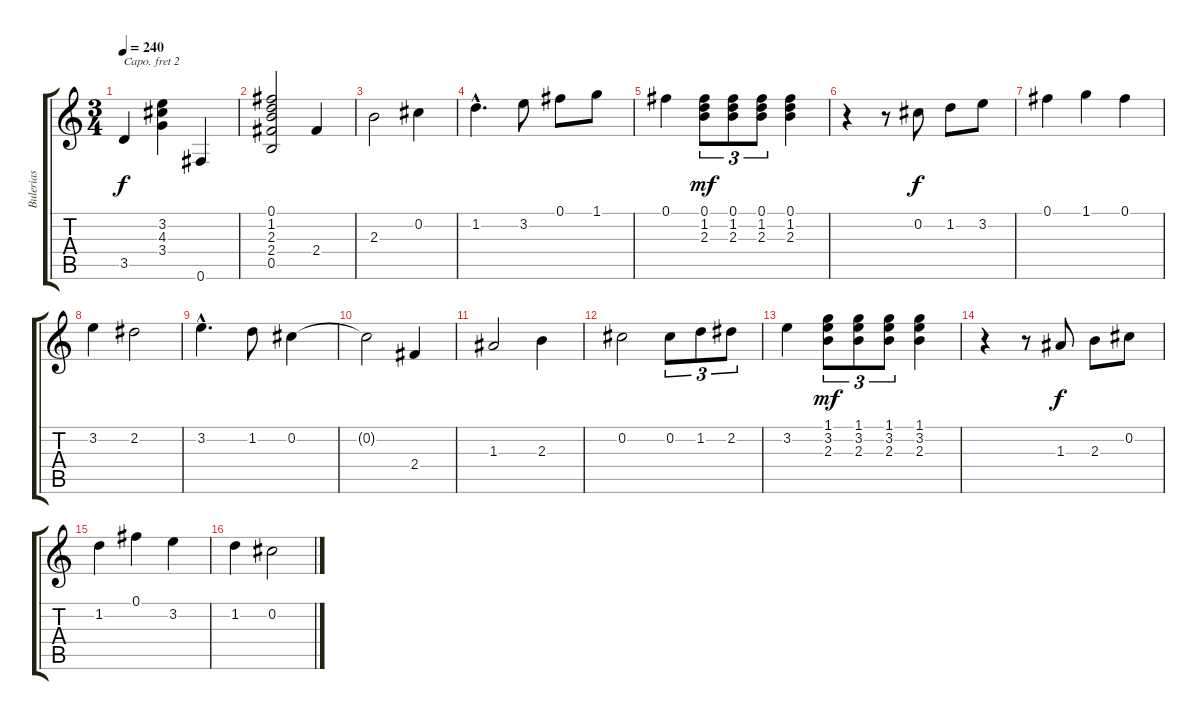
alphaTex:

\track ("Bulerias" "Bulerias") {instrument acousticguitarnylon}
\staff {score tabs}
\capo 2
\tuning (E4 B3 G3 D3 A2 E2) {hide}
\ts (3 4)
\tempo 240
\clef g2
\ks c
3.5.4{dy f} (3.2 4.3 3.4).4 0.6.4 |
(0.1 1.2 2.3 2.4 0.5).2 2.4.4 |
2.3.2 0.2.4 |
1.2{hac}.4{d} 3.2.8 0.1.8 1.1.8 |
0.1.4 (0.1 1.2 2.3).8{tu (3 2) dy mf} (0.1 1.2 2.3).8{tu (3 2)} (0.1 1.2 2.3).8{tu (3 2)} (0.1 1.2 2.3).4 |
r.4 r.8 0.2.8{dy f} 1.2.8 3.2.8 |
0.1.4 1.1.4 0.1.4 |
3.2.4 2.2.2 |
3.2{hac}.4{d} 1.2.8 0.2.4 |
0.2{t}.2 2.4.4 |
1.3.2 2.3.4 |
0.2.2 0.2.8{tu (3 2)} 1.2.8{tu (3 2)} 2.2.8{tu (3 2)} |
3.2.4 (1.1 3.2 2.3).8{tu (3 2) dy mf} (1.1 3.2 2.3).8{tu (3 2)} (1.1 3.2 2.3).8{tu (3 2)} (1.1 3.2 2.3).4 |
r.4 r.8 1.3.8{dy f} 2.3.8 0.2.8 |
1.2.4 0.1.4 3.2.4 |
1.2.4 0.2.2
